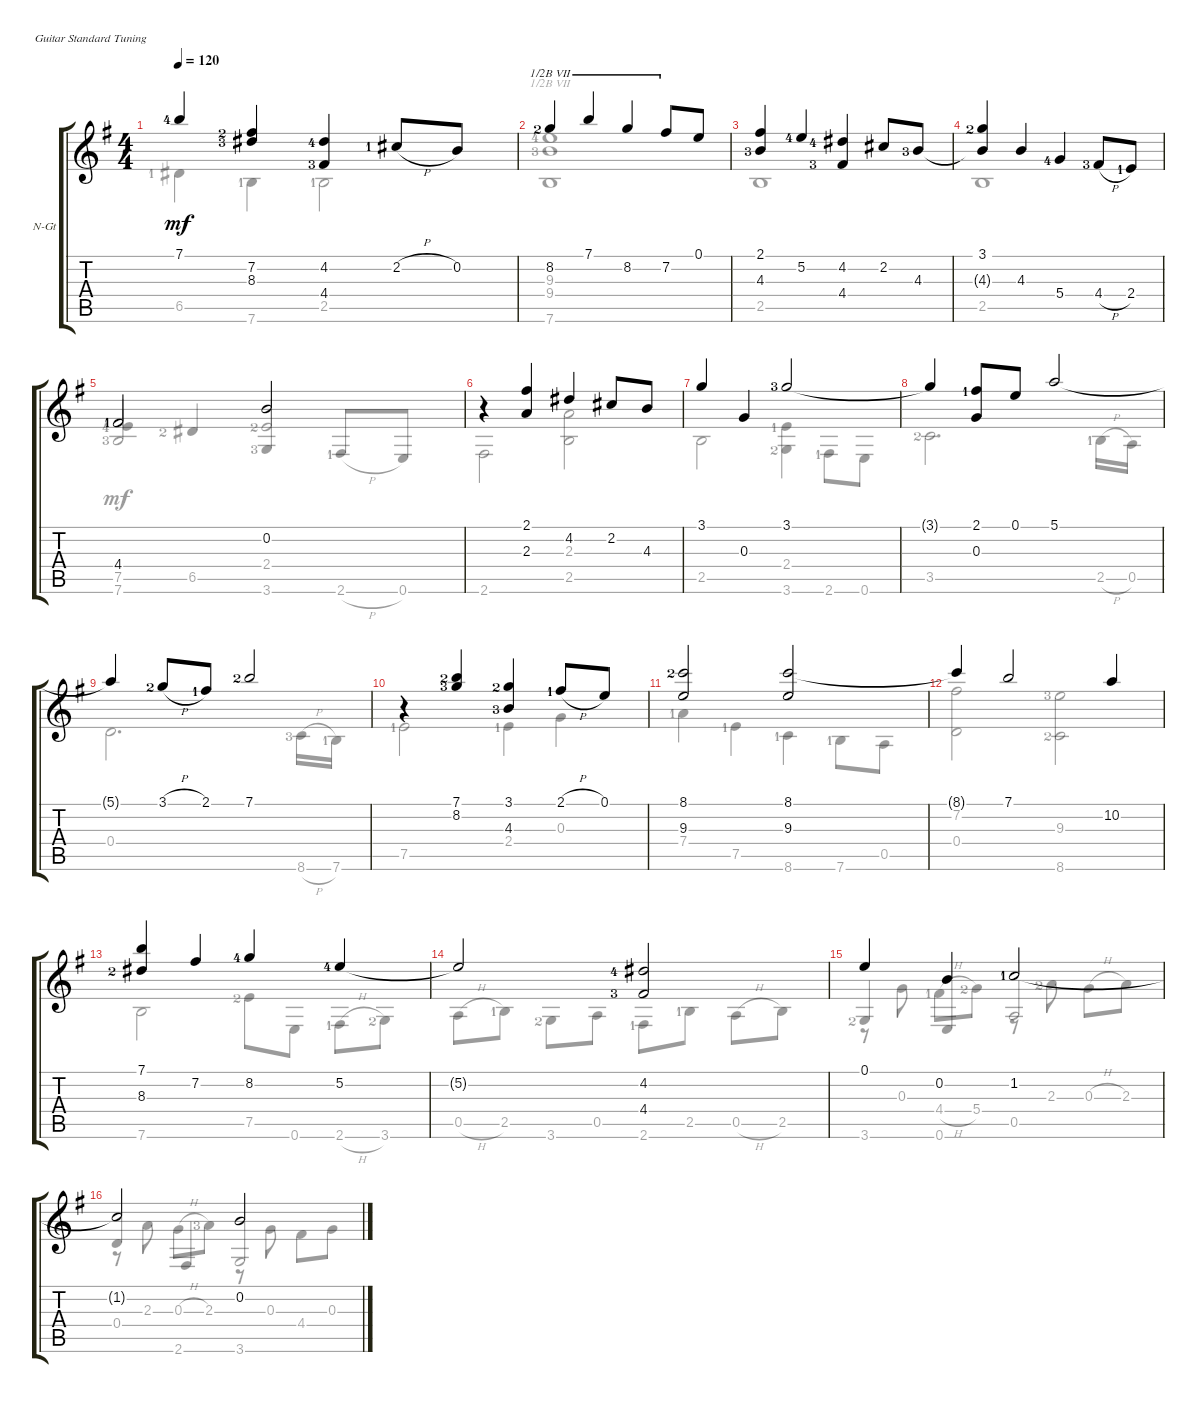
\defaultSystemsLayout 4
\bracketExtendMode groupsimilarinstruments
\firstSystemTrackNameOrientation horizontal
\otherSystemsTrackNameOrientation horizontal
\track ("Nylon Guitar" "N-Gt") {instrument acousticguitarnylon}
\staff {score tabs}
\tuning (E4 B3 G3 D3 A2 E2)
\voice
\ts (4 4)
\tempo 120
\clef g2
\ks g
7.1{lf 5}.4{dy mf} (7.2{lf 3} 8.3{lf 4}).4 (4.2{lf 5} 4.4{lf 4}).4 2.2{h lf 2}.8 0.2.8 |
8.2{lf 3}.4{barre (7 half)} 7.1.4{barre (7 half)} 8.2.4{barre (7 half)} 7.2.8{barre (7 half)} 0.1.8 |
(2.1 4.3{lf 4}).4 5.2{lf 5}.4 (4.2{lf 5} 4.4{lf 4}).4 2.2.8 4.3{lf 4}.8 |
(3.1{lf 3} 4.3{t}).4 4.3.4 5.4{lf 5}.4 4.4{h lf 4}.8 2.4{lf 2}.8 |
4.4{lf 2}.2 0.2.2 |
r.4 (2.1 2.3).4 4.2.4 2.2.8 4.3.8 |
3.1.4 0.3.4 3.1{lf 4}.2 |
3.1{t}.4 (2.1{lf 2} 0.3).8 0.1.8 5.1.2 |
5.1{t}.4 3.1{h lf 3}.8 2.1{lf 2}.8 7.1{lf 3}.2 |
r.4 (7.1{lf 3} 8.2{lf 4}).4 (3.1{lf 3} 4.3{lf 4}).4 2.1{h lf 2}.8 0.1.8 |
(8.1{lf 3} 9.3).2 (9.3 8.1).2 |
8.1{t}.4 7.1.2 10.2.4 |
(7.1 8.3{lf 3}).4 7.2.4 8.2{lf 5}.4 5.2{lf 5}.4 |
5.2{t}.2 (4.2{lf 5} 4.4{lf 4}).2 |
0.1.4 0.2.4 1.2{lf 2}.2 |
1.2{t}.2 0.2.2
\voice
\clef g2
\ottava regular
\simile none
\ks g
6.5{lf 2}.4{dy mf} 7.6{lf 2}.4 2.5{lf 2}.2 |
(9.3{lf 5} 9.4{lf 4} 7.6).1{barre (7 half)} |
2.5.1 |
2.5.1 |
7.6{lf 4}.2{beam invert} 3.6{lf 4}.4{beam invert} 2.6{h lf 2}.8{beam invert} 0.6.8 |
2.6.2 (2.3 2.5).2 |
2.5.2 (3.6{lf 3} 2.4{lf 2}).4 2.6{lf 2}.8 0.6.8 |
3.5{lf 3}.2{d} 2.5{h lf 2}.16 0.5.16 |
0.4.2{d} 8.6{h lf 4}.16 7.6{lf 2}.16 |
7.5{lf 2}.2 2.4{lf 2}.4 0.3.4 |
7.4{lf 2}.4 7.5{lf 2}.4 8.6{lf 2}.4 7.6{lf 2}.8 0.5.8 |
(7.2 0.4).2 (9.3{lf 4} 8.6{lf 3}).2 |
7.6.2 7.5{lf 3}.8 0.6.8 2.6{h lf 2}.8 3.6{lf 3}.8 |
0.5{h}.8 2.5{lf 2}.8 3.6{lf 3}.8 0.5.8 2.6{lf 2}.8 2.5{lf 2}.8 0.5{h}.8 2.5.8 |
3.6{lf 3}.4{beam invert} 0.6.4{beam invert} 0.5.2{beam invert} |
0.4.4{beam invert} 2.6.4{beam invert} 3.6.2{beam invert}
\voice
\clef g2
\ottava regular
\simile none
\ks g
|
|
|
|
7.5{lf 5}.4{beam invert} 6.5{lf 3}.4{beam invert} 2.4{lf 3}.2{beam invert} |
|
|
|
|
|
|
|
|
|
r.8 0.3.8 4.4{h lf 2}.8 5.4{lf 3}.8 r.8 2.3{lf 3}.8 0.3{h}.8 2.3.8 |
r.8 2.3.8 0.3{h}.8 2.3{lf 4}.8 r.8 0.3.8 4.4.8 0.3.8
